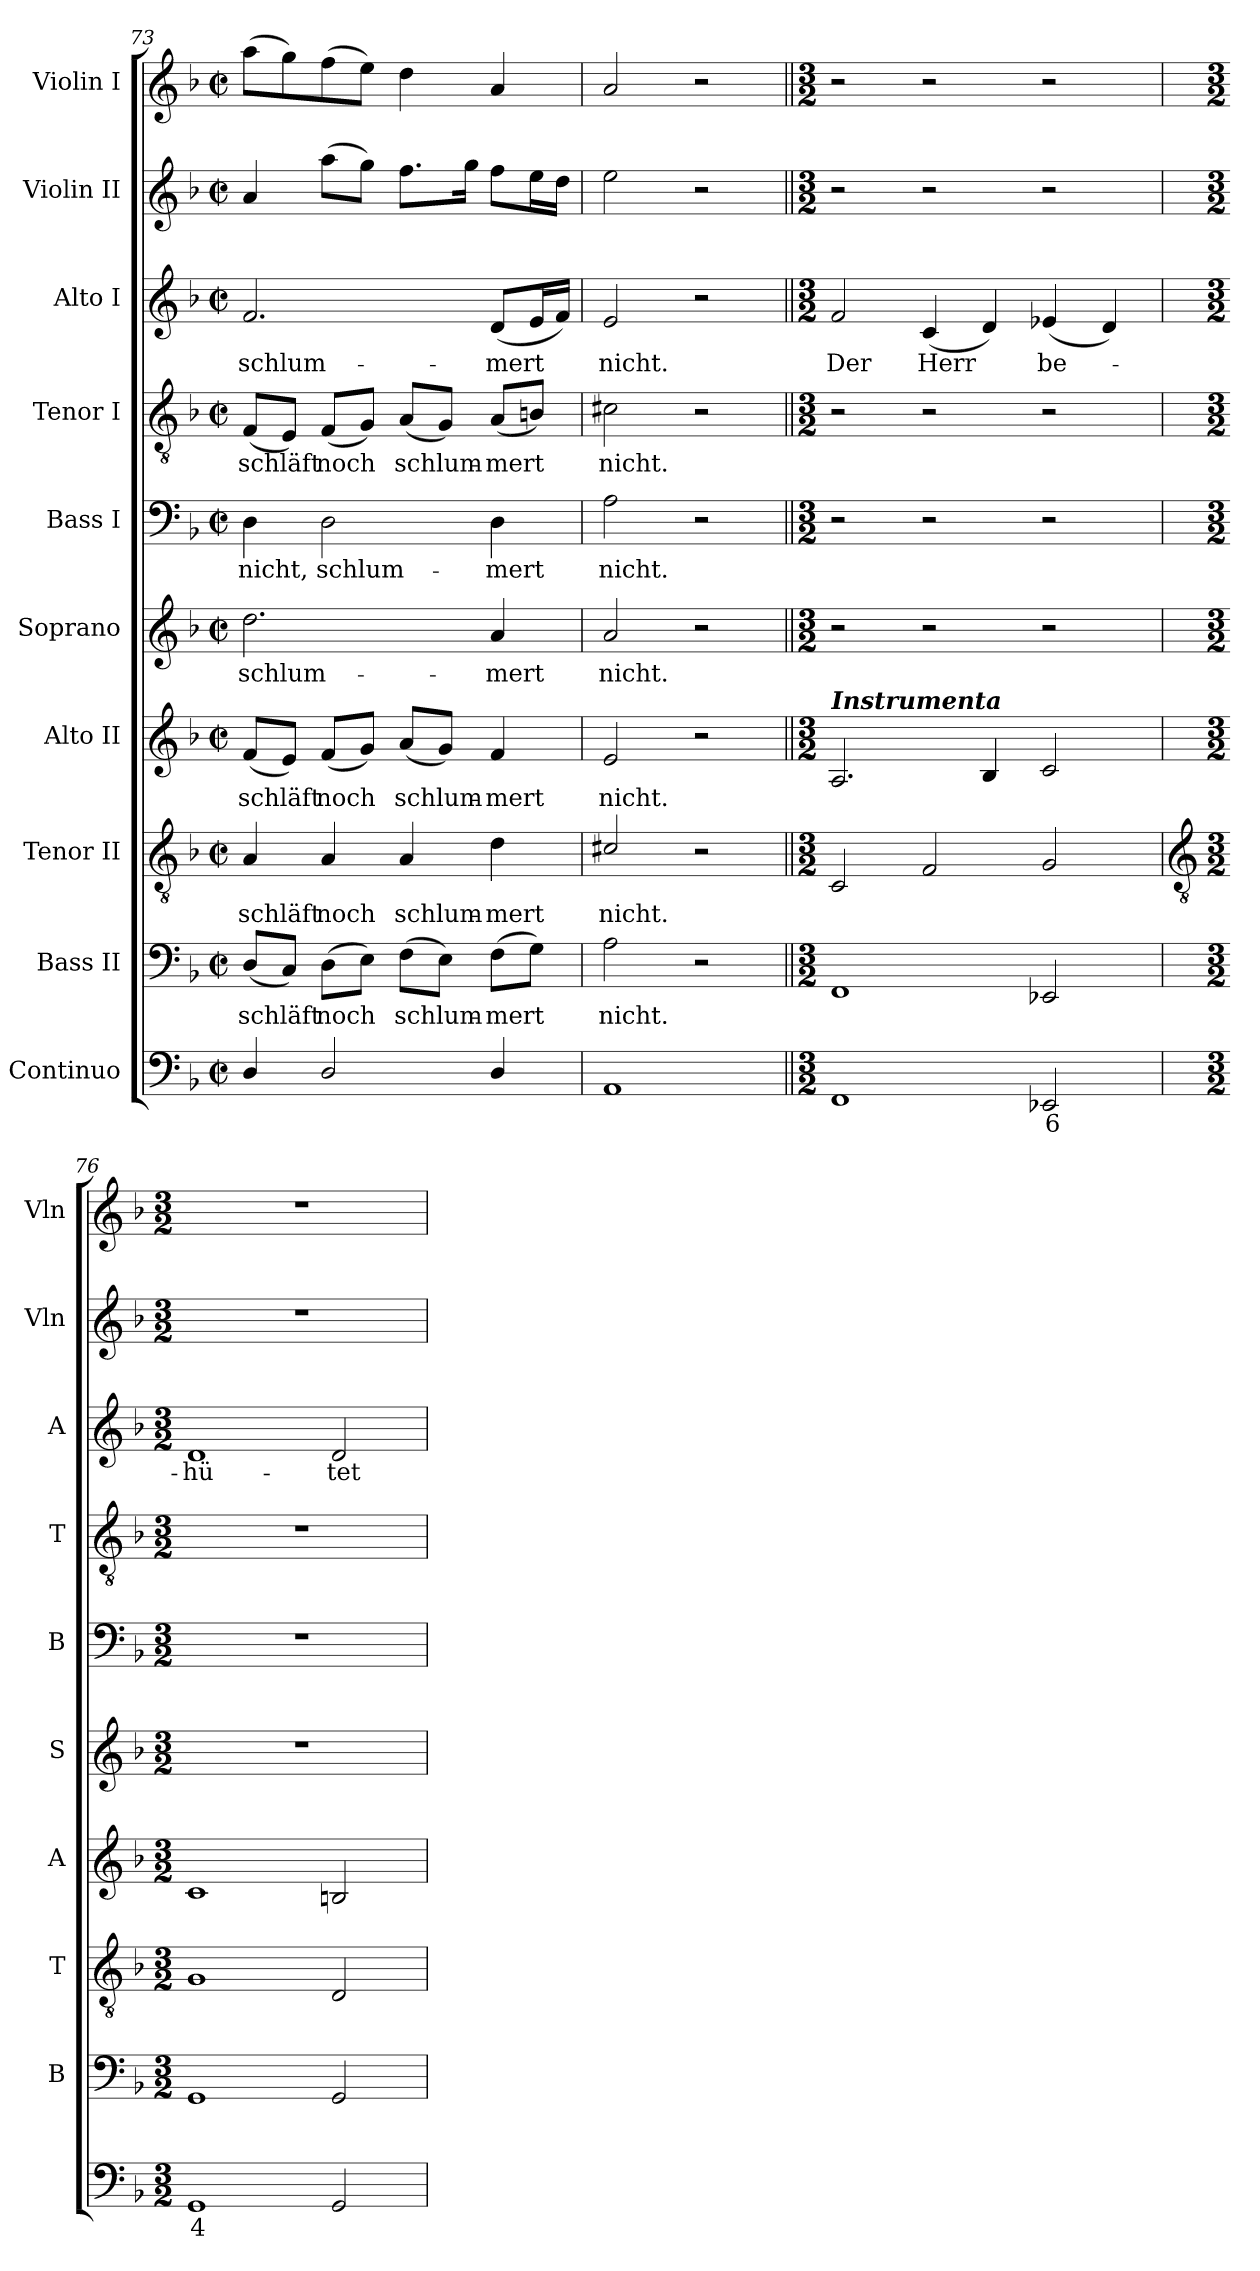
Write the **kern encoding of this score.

**kern	**text	**kern	**text	**kern	**text	**kern	**text	**kern	**text	**kern	**text	**kern	**text	**kern	**text	**kern	**kern
*part10	*part10	*part9	*part9	*part8	*part8	*part7	*part7	*part6	*part6	*part5	*part5	*part4	*part4	*part3	*part3	*part2	*part1
*staff10	*staff10	*staff9	*staff9	*staff8	*staff8	*staff7	*staff7	*staff6	*staff6	*staff5	*staff5	*staff4	*staff4	*staff3	*staff3	*staff2	*staff1
*I"Continuo	*	*I"Bass II	*	*I"Tenor II	*	*I"Alto II	*	*I"Soprano	*	*I"Bass I	*	*I"Tenor I	*	*I"Alto I	*	*I"Violin II	*I"Violin I
*	*	*I'B	*	*I'T	*	*I'A	*	*I'S	*	*I'B	*	*I'T	*	*I'A	*	*I'Vln	*I'Vln
*clefF4	*	*clefF4	*	*clefGv2	*	*clefG2	*	*clefG2	*	*clefF4	*	*clefGv2	*	*clefG2	*	*clefG2	*clefG2
*k[b-]	*	*k[b-]	*	*k[b-]	*	*k[b-]	*	*k[b-]	*	*k[b-]	*	*k[b-]	*	*k[b-]	*	*k[b-]	*k[b-]
*F:	*	*F:	*	*F:	*	*F:	*	*F:	*	*F:	*	*F:	*	*F:	*	*F:	*F:
*M2/2	*	*M2/2	*	*M2/2	*	*M2/2	*	*M2/2	*	*M2/2	*	*M2/2	*	*M2/2	*	*M2/2	*M2/2
*met(c|)	*	*met(c|)	*	*met(c|)	*	*met(c|)	*	*met(c|)	*	*met(c|)	*	*met(c|)	*	*met(c|)	*	*met(c|)	*met(c|)
=73	=73	=73	=73	=73	=73	=73	=73	=73	=73	=73	=73	=73	=73	=73	=73	=73	=73
!	!	!	!LO:LY:b	!	!LO:LY:b	!	!LO:LY:b	!	!LO:LY:b	!	!LO:LY:b	!	!LO:LY:b	!	!LO:LY:b	!	!
4D/	.	(<8DL	schläft	4A	schläft	(<8fL	schläft	2.dd	schlum-	4D	nicht,	(<8FL	schläft	2.f	schlum-	4a	(>8aaL
.	.	8CJ)	.	.	.	8eJ)	.	.	.	.	.	8EJ)	.	.	.	.	8gg)
!	!	!	!LO:LY:b	!	!LO:LY:b	!	!LO:LY:b	!	!	!	!LO:LY:b	!	!LO:LY:b	!	!	!	!
2D/	.	(>8DL	noch	4A	noch	(<8fL	noch	.	.	2D	schlum-	(<8FL	noch	.	.	(>8aaL	(>8ff
.	.	8EJ)	.	.	.	8gJ)	.	.	.	.	.	8GJ)	.	.	.	8ggJ)	8eeJ)
!	!	!	!LO:LY:b	!	!LO:LY:b	!	!LO:LY:b	!	!	!	!	!	!LO:LY:b	!	!	!	!
.	.	(>8FL	schlum-	4A	schlum-	(<8aL	schlum-	.	.	.	.	(<8AL	schlum-	.	.	8.ffL	4dd
.	.	8EJ)	.	.	.	8gJ)	.	.	.	.	.	8GJ)	.	.	.	.	.
.	.	.	.	.	.	.	.	.	.	.	.	.	.	.	.	16ggJ	.
!	!	!	!LO:LY:b	!	!LO:LY:b	!	!LO:LY:b	!	!LO:LY:b	!	!LO:LY:b	!	!LO:LY:b	!	!LO:LY:b	!	!
4D/	.	(>8FL	mert	4d	-mert	4f	mert	4a	-mert	4D	-mert	(<8AL	mert	(<8dL	-mert	8ffL	4a
.	.	8GJ)	.	.	.	.	.	.	.	.	.	8BnJ)	.	16eL	.	16eeL	.
.	.	.	.	.	.	.	.	.	.	.	.	.	.	16fJJ)	.	16ddJJ	.
=74	=74	=74	=74	=74	=74	=74	=74	=74	=74	=74	=74	=74	=74	=74	=74	=74	=74
!	!	!	!LO:LY:b	!	!LO:LY:b	!	!LO:LY:b	!	!LO:LY:b	!	!LO:LY:b	!	!LO:LY:b	!	!LO:LY:b	!	!
1AA	.	2A	nicht.	2c#X/	nicht.	2e	nicht.	2a	nicht.	2A	nicht.	2c#X	nicht.	2e	nicht.	2ee	2a
.	.	2r	.	2r	.	2r	.	2r	.	2r	.	2r	.	2r	.	2r	2r
=75||	=75||	=75||	=75||	=75||	=75||	=75||	=75||	=75||	=75||	=75||	=75||	=75||	=75||	=75||	=75||	=75||	=75||
*M3/2	*	*M3/2	*	*M3/2	*	*M3/2	*	*M3/2	*	*M3/2	*	*M3/2	*	*M3/2	*	*M3/2	*M3/2
!	!	!	!	!	!	!LO:TX:a:Bi:t=Instrumenta	!	!	!	!	!	!	!	!	!	!	!
!	!	!	!	!	!	!	!	!	!	!	!	!	!	!	!LO:LY:b	!	!
1FF	.	1FF	.	2C	.	2.A	.	2r	.	2r	.	2r	.	2f	Der	2r	2r
!	!	!	!	!	!	!	!	!	!	!	!	!	!	!	!LO:LY:b	!	!
.	.	.	.	2F	.	.	.	2r	.	2r	.	2r	.	(<4c	Herr	2r	2r
.	.	.	.	.	.	4B-	.	.	.	.	.	.	.	4d)	.	.	.
!	!LO:LY:b	!	!	!	!	!	!	!	!	!	!	!	!	!	!LO:LY:b	!	!
2EE-X	6	2EE-X	.	2G	.	2c	.	2r	.	2r	.	2r	.	(<4e-X	be-	2r	2r
.	.	.	.	.	.	.	.	.	.	.	.	.	.	4d)	.	.	.
!!LO:LB:g=z
=76	=76	=76	=76	=76	=76	=76	=76	=76	=76	=76	=76	=76	=76	=76	=76	=76	=76
*	*	*	*	*clefGv2	*	*	*	*	*	*	*	*	*	*	*	*	*
*M3/2	*	*M3/2	*	*M3/2	*	*M3/2	*	*M3/2	*	*M3/2	*	*M3/2	*	*M3/2	*	*M3/2	*M3/2
!	!LO:LY:b	!	!	!	!	!	!	!	!	!	!	!	!	!	!LO:LY:b	!	!
1GG	4	1GG	.	1G	.	1c	.	1.r	.	1.r	.	1.r	.	1d	hü-	1.r	1.r
!	!	!	!	!	!	!	!	!	!	!	!	!	!	!	!LO:LY:b	!	!
2GG	.	2GG	.	2D	.	2Bn	.	.	.	.	.	.	.	2d	-tet	.	.
=	=	=	=	=	=	=	=	=	=	=	=	=	=	=	=	=	=
*-	*-	*-	*-	*-	*-	*-	*-	*-	*-	*-	*-	*-	*-	*-	*-	*-	*-
